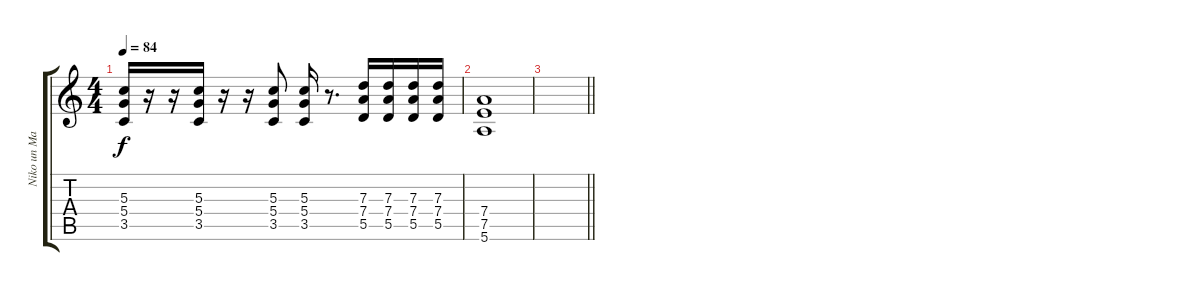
\track ("Niko un Manu" "Niko un Ma") {instrument distortionguitar}
\staff {score tabs}
\tuning (E4 B3 G3 D3 A2 E2) {hide}
\ts (4 4)
\tempo 84
\clef g2
\ks c
(5.3 5.4 3.5).16{dy f} r.16 r.16 (5.3 5.4 3.5).16 r.16 r.16 (5.3 5.4 3.5).8 (5.3 5.4 3.5).16 r.8{d} (7.3 7.4 5.5).16 (7.3 7.4 5.5).16 (7.3 7.4 5.5).16 (7.3 7.4 5.5).16 |
(7.4 7.5 5.6).1 |
\barLineRight lightlight
